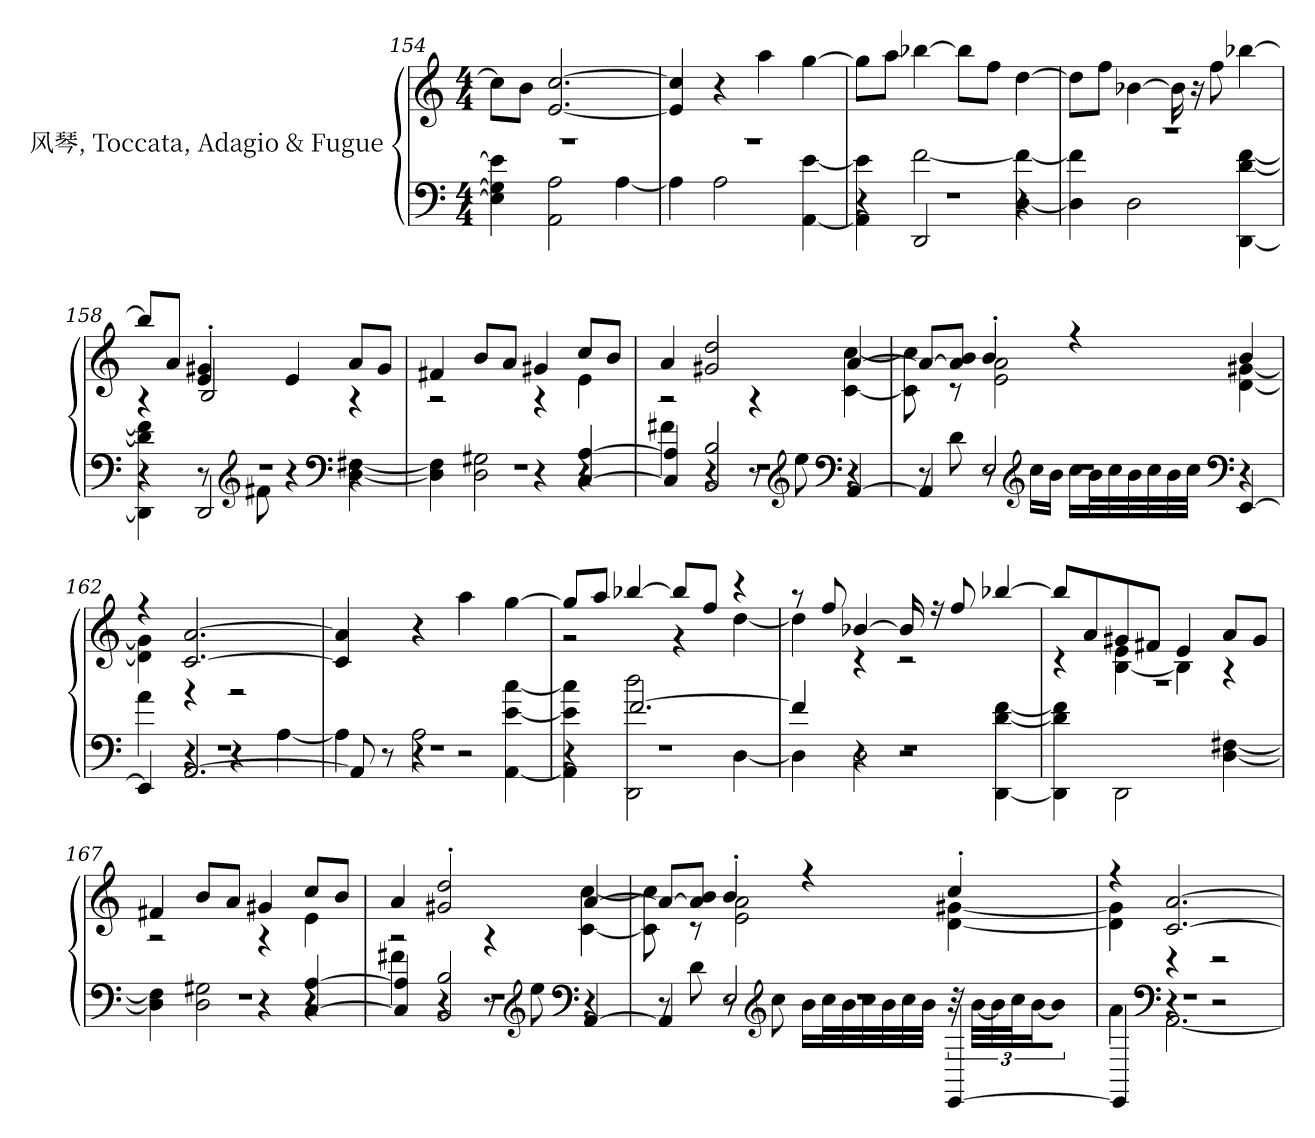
**kern	**kern
*part1	*part1
*staff2	*staff1
*I"风琴, Toccata, Adagio &amp; Fugue	*
*clefF4	*clefG2
*k[]	*k[]
*M4/4	*M4/4
=154	=154
*^	*
1r	4E\] 4G#\] 4e\]	8cc\L]
.	.	8b\J
.	2AA\ 2A\	[2.e/ [2.cc/
.	[4A\	.
=155	=155	=155
1r	4A\]	4e/] 4cc/]
.	2A\	4r
.	.	4aa\
.	[4AA\ [4e\	[4gg\
=156	=156	=156
*	*^	*
1r	4AA\] 4e\]	4r	8gg\L]
.	.	.	8aa\J
.	[2f\	2DD/	[4bb-X\
.	.	.	8bb-\L]
.	.	.	8ff\J
.	[4D\ 4f\_	4r	[4dd\
*	*v	*v	*
=157	=157	=157
1r	4D\] 4f\]	8dd\L]
.	.	8ff\J
.	2D\	[4b-X\
.	.	16b-\]
.	.	16r
.	.	8ff\
.	[4DD\ [4d\ [4f\	[4bb-X\
!!LO:LB:g=z
=158	=158	=158
*	*^	*^
1r	4DD\] 4d\] 4f\]	4r	8bb-/L]	4r
.	.	.	8a/J	.
.	8r	2DD/	4e/' 4g#X/'	2B/
*clefG2	*	*	*	*
.	8f#X\	.	.	.
.	4r	.	4e/	.
*clefF4	*	*	*	*
.	[4D\ [4F#X\	4r	8a/L	4r
.	.	.	8g#/J	.
=159	=159	=159	=159	=159
1r	4D\] 4F#\]	2r	4f#X/	2r
.	2D\ 2G#X\	.	8b/L	.
.	.	.	8a/J	.
.	.	4r	4g#X/	4r
.	4r	[4C/ [4A/	8cc/L	4e\
.	.	.	8b/J	.
=160	=160	=160	=160	=160
1r	4f#X\	4C/] 4A/]	4a/	2r
.	4r	2BB/ 2B/	2g#X/ 2dd/	.
.	8r	.	.	4r
*clefG2	*	*	*	*
.	8ee\	.	.	.
*clefF4	*	*	*	*
.	4r	[4AA/	[4a/	[4c\ [4cc\
!!LO:LB:g=z	!!
=161	=161	=161	=161	=161
1r	8r	4AA/]	8a/L_	8c\] 8cc\]
.	8d\	.	8a/] 8b/J	8r
.	8r	2E/	4b'/	2e\ 2a\
*clefG2	*	*	*	*
.	16cc\LL	.	.	.
.	16b\JJ	.	.	.
.	16cc\LL	.	4r	.
.	32b\L	.	.	.
.	32cc\	.	.	.
.	32b\	.	.	.
.	32cc\	.	.	.
.	32b\	.	.	.
.	32cc\JJJ	.	.	.
*clefF4	*	*	*	*
.	4r	[4EE/	4b/	[4d\ [4g#X\
=162	=162	=162	=162	=162
1r	4a\	4EE/]	4r	4d\] 4g#\]
.	4r	[2.AA/	[2.c/ [2.a/	4r
.	4r	.	.	2r
.	[4A\	.	.	.
*	*	*	*v	*v
=163	=163	=163	=163
1r	4A\]	8AA/]	4c/] 4a/]
.	.	8r	.
.	2A\	4r	4r
.	.	2r	4aa\
.	[4AA\ [4e\ [4cc\	.	[4gg\
=164	=164	=164	=164
*	*	*	*^
1r	4AA\] 4e\] 4cc\]	4r	8gg/L]	2r
.	.	.	8aa/J	.
.	2DD\ 2dd\	[2.f/	[4bb-X/	.
.	.	.	8bb-/L]	4r
.	.	.	8ff/J	.
.	[4D\	.	4r	[4dd\
!!LO:LB:g=z	!!
=165	=165	=165	=165	=165
1r	4D\]	4f/]	8r	4dd\]
.	.	.	8ff/	.
.	2D\	4r	[4b-X/	4r
.	.	2r	16b-/]	2r
.	.	.	16r	.
.	.	.	8ff/	.
.	[4DD\ [4d\ [4f\	.	[4bb-X/	.
*	*v	*v	*	*
=166	=166	=166	=166
1r	4DD\] 4d\] 4f\]	8bb-/L]	4r
.	.	8a/	.
.	2DD\	8g#X/	[4B\ 4e\
.	.	8f#X/J	.
.	.	4e/	4B\]
.	[4D\ [4F#X\	8a/L	4r
.	.	8g#/J	.
=167	=167	=167	=167
*	*^	*	*
1r	4D\] 4F#\]	2r	4f#X/	2r
.	2D\ 2G#X\	.	8b/L	.
.	.	.	8a/J	.
.	.	4r	4g#X/	4r
.	4r	[4C/ [4A/	8cc/L	4e\
.	.	.	8b/J	.
=168	=168	=168	=168	=168
1r	4f#X\	4C/] 4A/]	4a/	2r
.	4r	2BB/ 2B/	2g#X/' 2dd/'	.
.	8r	.	.	4r
*clefG2	*	*	*	*
.	8ee\	.	.	.
*clefF4	*	*	*	*
.	4r	[4AA/	[4a/	[4c\ [4cc\
!!LO:LB:g=z	!!
=169	=169	=169	=169	=169
1r	8r	4AA/]	8a/L_	8c\] 8cc\]
.	8d\	.	8a/] 8b/J	8r
.	8r	2E/	4b'/	2e\ 2a\
*clefG2	*	*	*	*
.	8cc\	.	.	.
.	16b\LL	.	4r	.
.	32cc\L	.	.	.
.	32b\	.	.	.
.	32cc\	.	.	.
.	32b\	.	.	.
.	32cc\	.	.	.
.	32b\JJJ	.	.	.
.	48r	[4EE/	4cc'/	[4d\ [4g#X\
.	[48b\LLL	.	.	.
.	48b\]	.	.	.
.	48cc\J	.	.	.
.	[24b\J	.	.	.
.	8b\J]	.	.	.
=170	=170	=170	=170	=170
*	*	*	*MM91	*
1r	4a\	4EE/]	4r	4d\] 4g#\]
*clefF4	*	*	*	*
.	[2.AA\	4r	[2.c/ [2.a/	4r
.	.	2r	.	2r
*v	*v	*v	*	*
*	*v	*v
=	=
*-	*-
